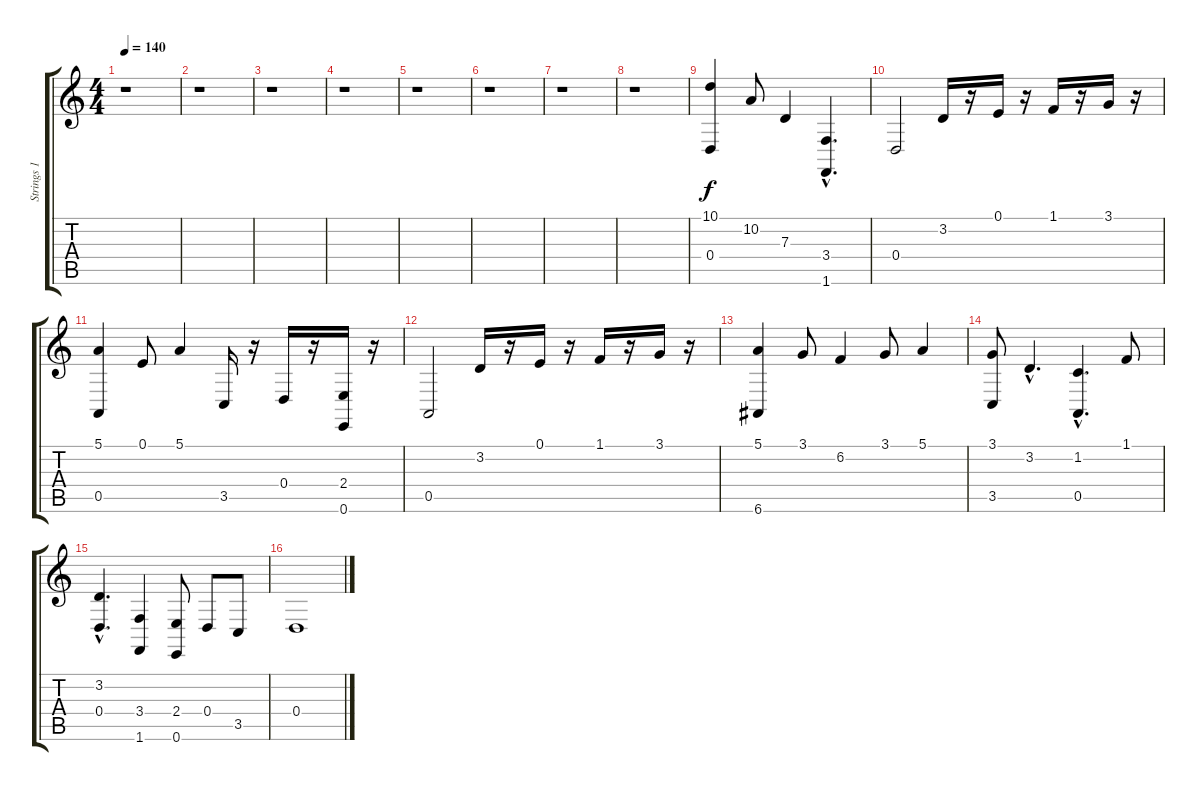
\track ("Strings 1" "Strings 1") {instrument stringensemble2}
\staff {score tabs}
\tuning (E4 B3 G3 D3 A2 E2) {hide}
\ts (4 4)
\tempo 140
\clef g2
\ks c
r.1{dy f instrument stringensemble2} |
r.1 |
r.1 |
r.1 |
r.1 |
r.1 |
r.1 |
r.1 |
(10.1 0.4).4 10.2.8 7.3.4 (3.4{hac} 1.6{hac}).4{d} |
0.4.2 3.2.16 r.16 0.1.16 r.16 1.1.16 r.16 3.1.16 r.16 |
(5.1 0.5).4 0.1.8 5.1.4 3.5.16 r.16 0.4.16 r.16 (2.4 0.6).16 r.16 |
0.5.2 3.2.16 r.16 0.1.16 r.16 1.1.16 r.16 3.1.16 r.16 |
(5.1 6.6).4 3.1.8 6.2.4 3.1.8 5.1.4 |
(3.1 3.5).8 3.2{hac}.4{d} (1.2{hac} 0.5).4{d} 1.1.8 |
(3.2 0.4{hac}).4{d} (3.4 1.6).4 (2.4 0.6).8 0.4.8 3.5.8 |
0.4.1
